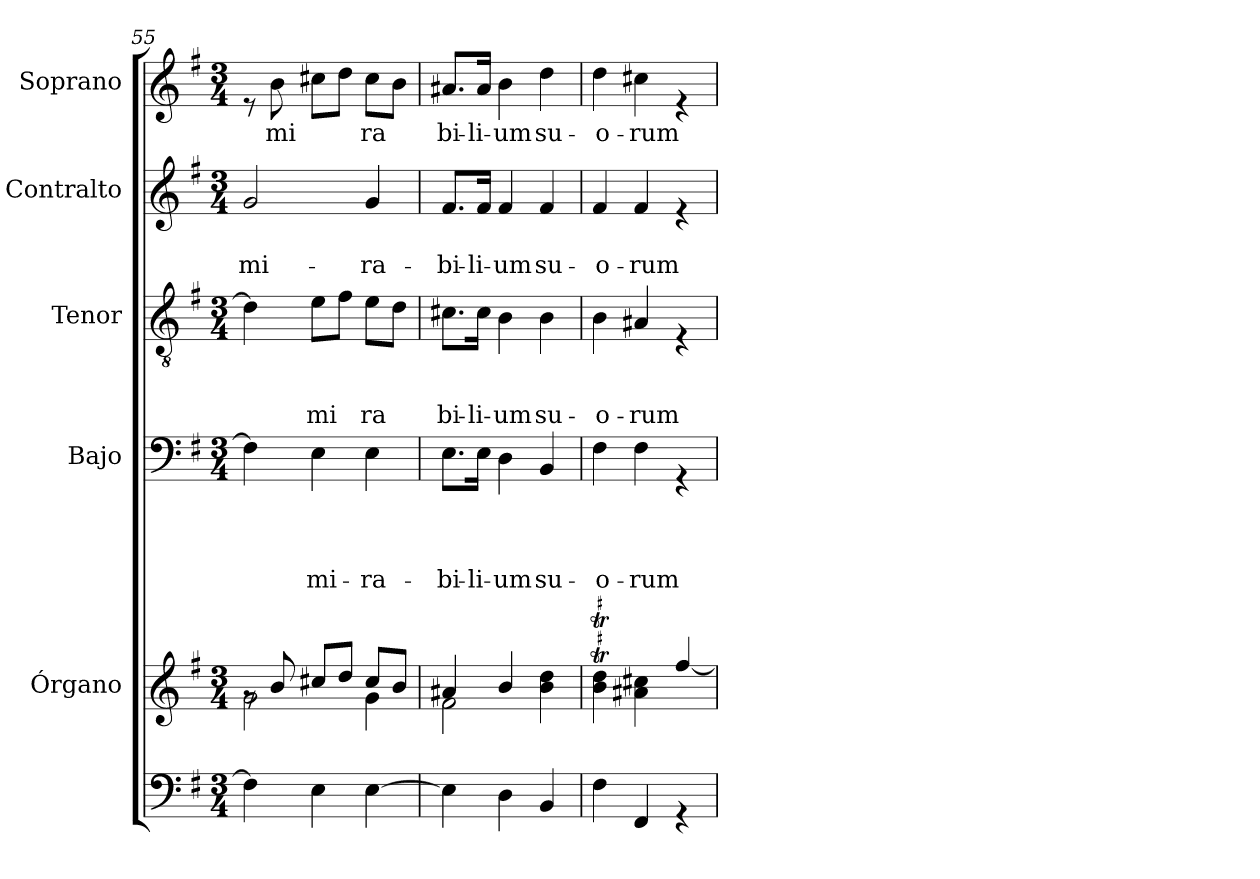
**kern	**kern	**kern	**text	**text	**text	**text	**kern	**text	**text	**text	**kern	**text	**text	**kern	**text
*part6	*part5	*part4	*part4	*part4	*part4	*part4	*part3	*part3	*part3	*part3	*part2	*part2	*part2	*part1	*part1
*staff6	*staff5	*staff4	*staff4	*staff4	*staff4	*staff4	*staff3	*staff3	*staff3	*staff3	*staff2	*staff2	*staff2	*staff1	*staff1
*	*I"Órgano	*I"Bajo	*	*	*	*	*I"Tenor	*	*	*	*I"Contralto	*	*	*I"Soprano	*
!!LO:PB:g=z
*clefF4	*clefG2	*clefF4	*	*	*	*	*clefGv2	*	*	*	*clefG2	*	*	*clefG2	*
*k[f#]	*k[f#]	*k[f#]	*	*	*	*	*k[f#]	*	*	*	*k[f#]	*	*	*k[f#]	*
*G:	*G:	*G:	*	*	*	*	*G:	*	*	*	*G:	*	*	*G:	*
*M3/4	*M3/4	*M3/4	*	*	*	*	*M3/4	*	*	*	*M3/4	*	*	*M3/4	*
=55	=55	=55	=55	=55	=55	=55	=55	=55	=55	=55	=55	=55	=55	=55	=55
*	*^	*	*	*	*	*	*	*	*	*	*	*	*	*	*
!	!	!	!	!	!	!	!	!	!	!	!	!	!	!LO:LY:b	!	!
4F#\]	8rg	2g\	4F#\]	.	.	.	.	4d\]	.	.	.	2g/	.	mi-	8re	.
!	!	!	!	!	!	!	!	!	!	!	!	!	!	!	!	!LO:LY:b
.	8b/	.	.	.	.	.	.	.	.	.	.	.	.	.	8b\	mi
!	!	!	!	!	!	!	!LO:LY:b	!	!	!	!LO:LY:b	!	!	!	!	!
4E\	8cc#X/L	.	4E\	.	.	.	mi-	8e\L	.	.	mi	.	.	.	8cc#X\L	.
.	8dd/J	.	.	.	.	.	.	8f#\J	.	.	.	.	.	.	8dd\J	.
!	!	!	!	!	!	!	!LO:LY:b	!	!	!	!LO:LY:b	!	!	!LO:LY:b	!	!LO:LY:b
[>4E\	8cc#/L	4g\	4E\	.	.	.	-ra-	8e\L	.	.	ra	4g/	.	-ra-	8cc#\L	ra
.	8b/J	.	.	.	.	.	.	8d\J	.	.	.	.	.	.	8b\J	.
!!LO:LB:g=z
=56	=56	=56	=56	=56	=56	=56	=56	=56	=56	=56	=56	=56	=56	=56	=56	=56
!	!	!	!	!	!	!	!LO:LY:b	!	!	!	!LO:LY:b	!	!	!LO:LY:b	!	!LO:LY:b
4E\]	4a#X/	2f#\	8.E\L	.	.	.	-bi-	8.c#X\L	.	.	bi-	8.f#/L	.	-bi-	8.a#X/L	bi-
!	!	!	!	!	!	!	!LO:LY:b	!	!	!	!LO:LY:b	!	!	!LO:LY:b	!	!LO:LY:b
.	.	.	16E\Jk	.	.	.	-li-	16c#\Jk	.	.	-li-	16f#/Jk	.	-li-	16a#/Jk	-li-
!	!	!	!	!	!	!	!LO:LY:b	!	!	!	!LO:LY:b	!	!	!LO:LY:b	!	!LO:LY:b
4D\	4b/	.	4D\	.	.	.	-um	4B\	.	.	-um	4f#/	.	-um	4b\	-um
!	!	!	!	!	!	!	!LO:LY:b	!	!	!	!LO:LY:b	!	!	!LO:LY:b	!	!LO:LY:b
4BB/	4b\ 4dd\	4ryy	4BB/	.	.	.	su-	4B\	.	.	su-	4f#/	.	su-	4dd\	su-
=57	=57	=57	=57	=57	=57	=57	=57	=57	=57	=57	=57	=57	=57	=57	=57	=57
!	!	!	!	!	!	!	!LO:LY:b	!	!	!	!LO:LY:b	!	!	!LO:LY:b	!	!LO:LY:b
*	*v	*v	*	*	*	*	*	*	*	*	*	*	*	*	*	*
4F#\	4b\T 4dd\T	4F#\	.	.	.	-o-	4B\	.	.	-o-	4f#/	.	-o-	4dd\	-o-
!	!	!	!	!	!	!LO:LY:b	!	!	!	!LO:LY:b	!	!	!LO:LY:b	!	!LO:LY:b
4FF#/	4a#X\ 4cc#X\	4F#\	.	.	.	-rum	4A#X/	.	.	-rum	4f#/	.	-rum	4cc#X\	-rum
4rGG	[<4ff#/	4rGG	.	.	.	.	4rE	.	.	.	4re	.	.	4re	.
=	=	=	=	=	=	=	=	=	=	=	=	=	=	=	=
*-	*-	*-	*-	*-	*-	*-	*-	*-	*-	*-	*-	*-	*-	*-	*-
